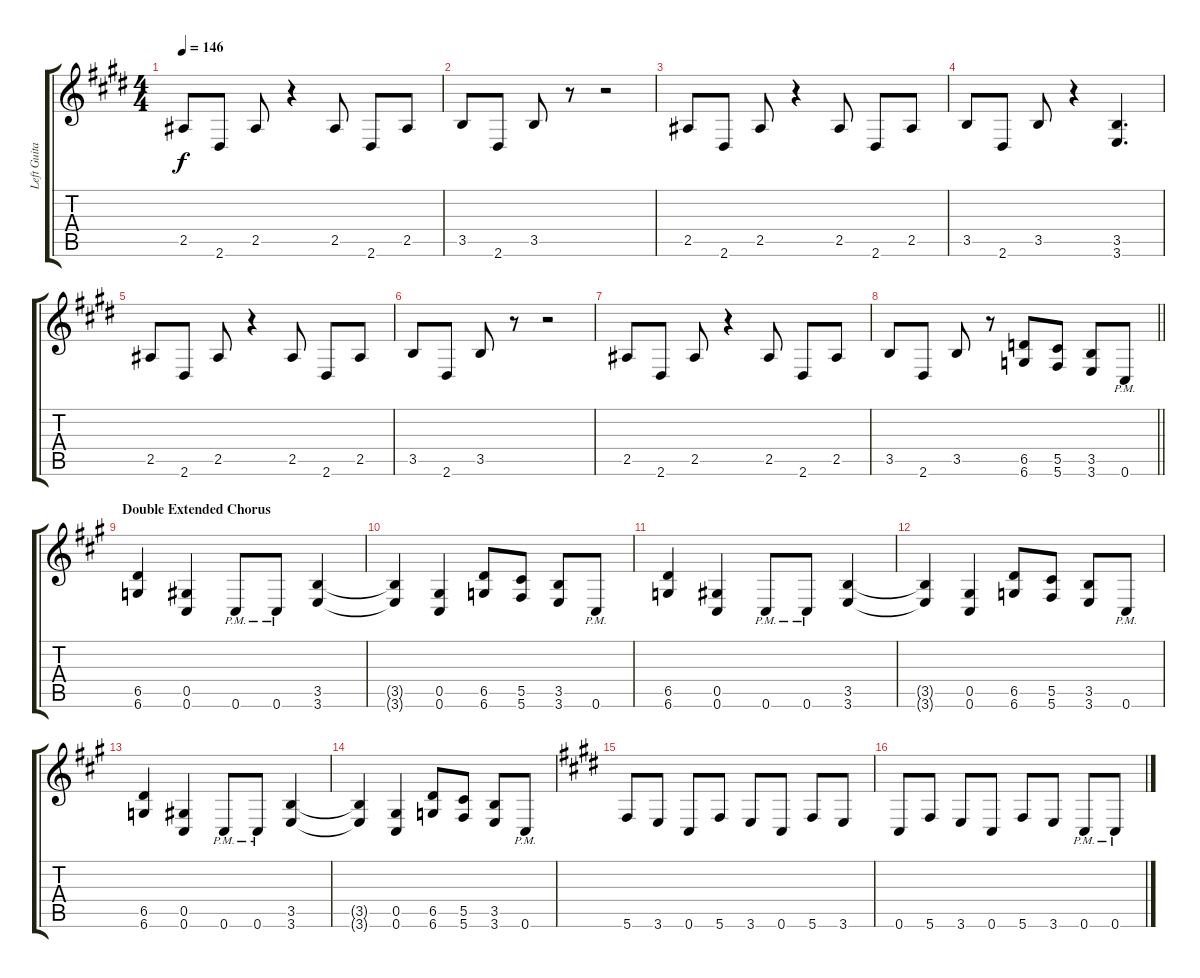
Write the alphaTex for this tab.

\track ("Left Guitar" "Left Guita") {instrument overdrivenguitar}
\staff {score tabs}
\tuning (Eb4 Bb3 Gb3 Db3 Ab2 Db2) {hide}
\ts (4 4)
\tempo 146
\clef g2
\ks e
2.5.8{dy f} 2.6.8 2.5.8 r.4 2.5.8 2.6.8 2.5.8 |
3.5.8 2.6.8 3.5.8 r.8 r.2 |
2.5.8 2.6.8 2.5.8 r.4 2.5.8 2.6.8 2.5.8 |
3.5.8 2.6.8 3.5.8 r.4 (3.5 3.6).4{d} |
2.5.8 2.6.8 2.5.8 r.4 2.5.8 2.6.8 2.5.8 |
3.5.8 2.6.8 3.5.8 r.8 r.2 |
2.5.8 2.6.8 2.5.8 r.4 2.5.8 2.6.8 2.5.8 |
\barLineRight lightlight
3.5.8 2.6.8 3.5.8 r.8 (6.5 6.6).8 (5.5 5.6).8 (3.5 3.6).8 0.6{pm}.8 |
\section ("" "Double Extended Chorus")
\ks a
(6.5 6.6).4 (0.5 0.6).4 0.6{pm}.8 0.6{pm}.8 (3.5 3.6).4 |
(3.5{t} 3.6{t}).4 (0.5 0.6).4 (6.5 6.6).8 (5.5 5.6).8 (3.5 3.6).8 0.6{pm}.8 |
(6.5 6.6).4 (0.5 0.6).4 0.6{pm}.8 0.6{pm}.8 (3.5 3.6).4 |
(3.5{t} 3.6{t}).4 (0.5 0.6).4 (6.5 6.6).8 (5.5 5.6).8 (3.5 3.6).8 0.6{pm}.8 |
(6.5 6.6).4 (0.5 0.6).4 0.6{pm}.8 0.6{pm}.8 (3.5 3.6).4 |
(3.5{t} 3.6{t}).4 (0.5 0.6).4 (6.5 6.6).8 (5.5 5.6).8 (3.5 3.6).8 0.6{pm}.8 |
\ks e
5.6.8 3.6.8 0.6.8 5.6.8 3.6.8 0.6.8 5.6.8 3.6.8 |
0.6.8 5.6.8 3.6.8 0.6.8 5.6.8 3.6.8 0.6{pm}.8 0.6{pm}.8
